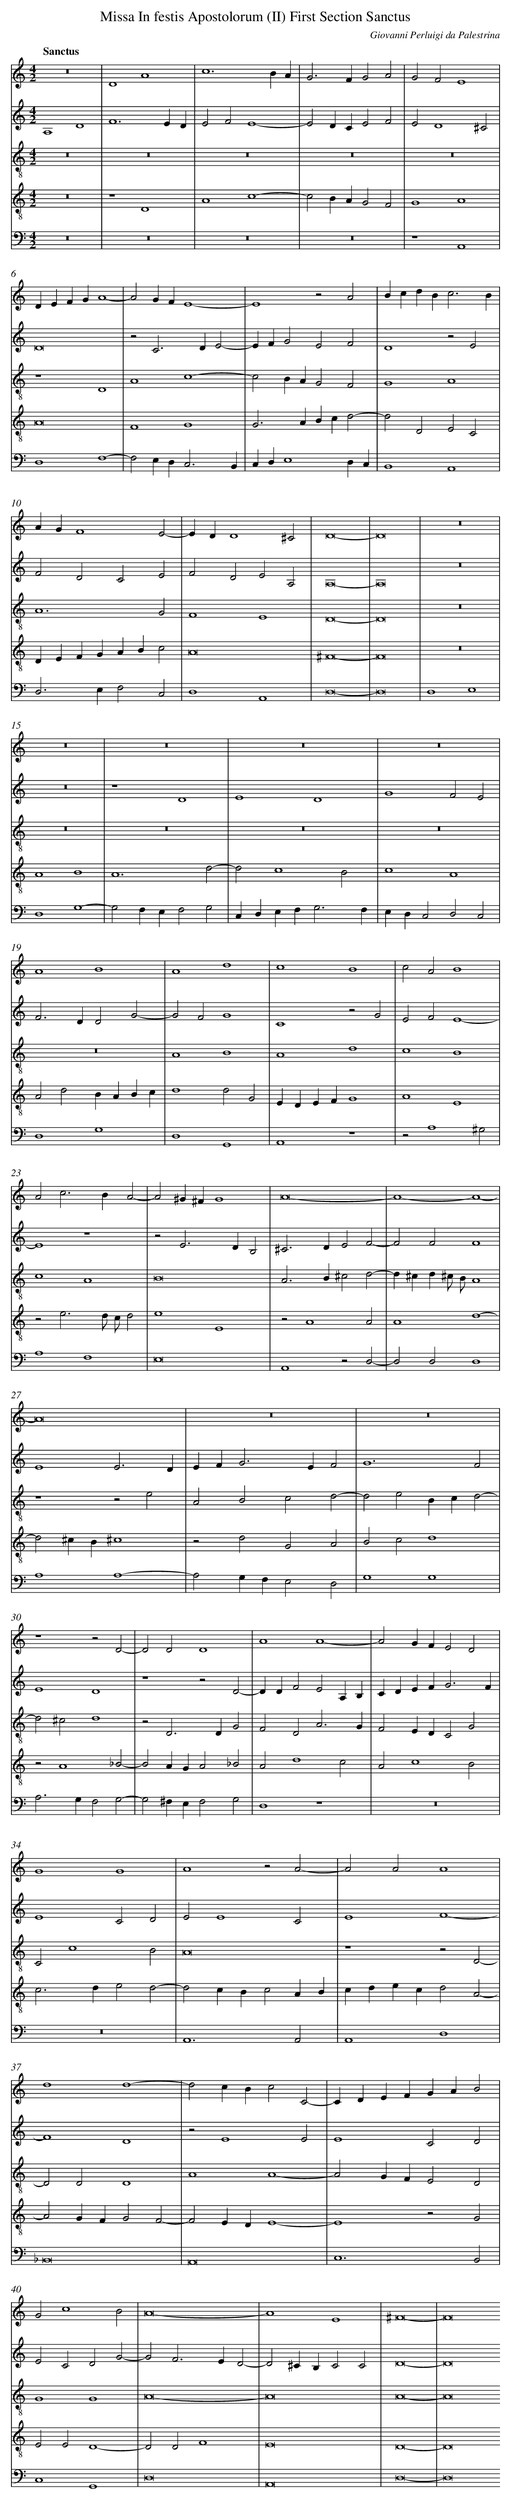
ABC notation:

X:1
T: Missa In festis Apostolorum (II) First Section Sanctus
C: Giovanni Perluigi da Palestrina
L: 1/4
M: 4/2
Q: "Sanctus"
V: 1 clef=treble
V: 2 clef=treble
V: 3 clef=treble-8
V: 4 clef=treble-8
V: 5 clef=bass
K: C
[V:1] z8 |
[V:2] A,4D4 |
[V:3] z8 |
[V:4] z8 |
[V:5] z8 |
[V:1] D4A4 |
[V:2] F6ED |
[V:3] z8 |
[V:4] z4D4 |
[V:5] z8 |
[V:1] c6BA |
[V:2] E2F2E4- |
[V:3] z8 |
[V:4] A4c4- |
[V:5] z8 |
[V:1] G2>F2G2A2 |
[V:2] E2DCE2F2 |
[V:3] z8 |
[V:4] c2BAG2F2 |
[V:5] z8 |
[V:1] G2F2E4 |
[V:2] E2D4^C2 |
[V:3] z8 |
[V:4] G4A4 |
[V:5] z4A,,4 |
[V:1] DEFGA4- |
[V:2] D8 |
[V:3] z4D4 |
[V:4] A8 |
[V:5] D,4F,4- |
[V:1] A2GFE4- |
[V:2] z2C2>D2E2- |
[V:3] A4c4- |
[V:4] F4G4 |
[V:5] F,2E,D,2<C,2B,, |
[V:1] E4z2A2 |
[V:2] EFG2E2F2 |
[V:3] c2BAG2F2 |
[V:4] G2>A2Bcd2- |
[V:5] C,D,E,4D,C, |
[V:1] BcdB2<c2B |
[V:2] D4z2E2 |
[V:3] G4A4 |
[V:4] d2D2E2C2 |
[V:5] B,,4A,,4 |
[V:1] AGF4E2- |
[V:2] F2D2C2E2 |
[V:3] A6G2 |
[V:4] DEFGABc2 |
[V:5] D,2>E,2F,2C,2 |
[V:1] EDD4^C2 |
[V:2] F2D2E2A,2 |
[V:3] F4E4 |
[V:4] A8 |
[V:5] D,4A,,4 |
[V:1] D8- |
[V:2] A,8- |
[V:3] D8- |
[V:4] ^F8- |
[V:5] D,8- |
[V:1] D8 |
[V:2] A,8 |
[V:3] D8 |
[V:4] F8 |
[V:5] D,8 |
[V:1] z8 |
[V:2] z8 |
[V:3] z8 |
[V:4] z8 |
[V:5] D,4E,4 |
[V:1] z8 |
[V:2] z8 |
[V:3] z8 |
[V:4] A4B4 |
[V:5] D,4G,4- |
[V:1] z8 |
[V:2] z4D4 |
[V:3] z8 |
[V:4] A6d2- |
[V:5] G,2F,E,F,2G,2 |
[V:1] z8 |
[V:2] E4D4 |
[V:3] z8 |
[V:4] d2c4B2 |
[V:5] C,D,E,F,2<G,2F, |
[V:1] z8 |
[V:2] G4F2E2 |
[V:3] z8 |
[V:4] c4A4 |
[V:5] E,D,C,2D,2C,2 |
[V:1] A4B4 |
[V:2] F2>D2D2G2- |
[V:3] z8 |
[V:4] A2d2BABc |
[V:5] D,4G,4 |
[V:1] A4d4 |
[V:2] G2F2G4 |
[V:3] A4B4 |
[V:4] d4d2G2 |
[V:5] D,4G,,4 |
[V:1] c4B4 |
[V:2] C4z2G2 |
[V:3] A4d4 |
[V:4] EDEFG4 |
[V:5] A,,4z4 |
[V:1] c2A2B4 |
[V:2] E2F2E4- |
[V:3] c4B4 |
[V:4] A4E4 |
[V:5] z2A,4^G,2 |
[V:1] A2c2>B2A2- |
[V:2] E4z4 |
[V:3] c4A4 |
[V:4] z2e3d/ c/d2 |
[V:5] A,4F,4 |
[V:1] A2^G^FG4 |
[V:2] z2E2>D2B,2 |
[V:3] B8 |
[V:4] e4E4 |
[V:5] E,8 |
[V:1] A8- |
[V:2] ^C2>D2E2F2- |
[V:3] A2>B2^c2d2- |
[V:4] z2A4A2 |
[V:5] A,,4z2D,2- |
[V:1] A4-A4- |
[V:2] F2F2F4 |
[V:3] d^cd^c/ B/A4 |
[V:4] A4d4- |
[V:5] D,2D,2D,4 |
[V:1] A8 |
[V:2] E4E3D |
[V:3] z4z2e2 |
[V:4] d2^cB^c4 |
[V:5] A,4A,4- |
[V:1] z8 |
[V:2] EF2<G2EF2 |
[V:3] A2B2c2d2- |
[V:4] z2d2G2A2 |
[V:5] A,2G,F,E,2D,2 |
[V:1] z8 |
[V:2] G6F2 |
[V:3] d2e2Bcd2- |
[V:4] B2c2d4 |
[V:5] G,4G,4 |
[V:1] z4z2D2- |
[V:2] E4D4 |
[V:3] d2^c2d4 |
[V:4] z2A4_B2- |
[V:5] A,2>G,2F,2G,2- |
[V:1] D2D2D4 |
[V:2] z4z2D2- |
[V:3] z2D2>D2G2 |
[V:4] B2AGA2_B2 |
[V:5] G,2^F,E,F,2G,2 |
[V:1] A4A4- |
[V:2] DDF2E2A,B, |
[V:3] F2D2A3G |
[V:4] A2d4c2 |
[V:5] D,4z4 |
[V:1] A2GFE2D2 |
[V:2] CDEF2<G2F |
[V:3] F2EDC2G2 |
[V:4] A2c4B2 |
[V:5] z8 |
[V:1] G4G4 |
[V:2] E4C2D2 |
[V:3] C2c4B2 |
[V:4] c2>d2e2d2- |
[V:5] z8 |
[V:1] A4z2A2- |
[V:2] E2E4C2 |
[V:3] A8 |
[V:4] d2cBc2AB |
[V:5] A,,6A,,2 |
[V:1] A2A2A4 |
[V:2] E4F4- |
[V:3] z4z2D2- |
[V:4] cdecd2A2- |
[V:5] A,,4D,4 |
[V:1] d4d4- |
[V:2] F4D4 |
[V:3] D2D2D4 |
[V:4] A2GFG2F2- |
[V:5] _B,,8 |
[V:1] d2cBc2C2- |
[V:2] z2E4E2 |
[V:3] A4A4- |
[V:4] F2EDE4- |
[V:5] A,,8 |
[V:1] CDEFGAB2 |
[V:2] E4C2D2 |
[V:3] A2GFE2D2 |
[V:4] E4z2G2 |
[V:5] C,6B,,2 |
[V:1] G2c4B2 |
[V:2] E2C2D2G2- |
[V:3] G4G4 |
[V:4] E2E2D4- |
[V:5] C,4G,,4 |
[V:1] A8- |
[V:2] G2F2>E2D2- |
[V:3] A8- |
[V:4] D2D2F4 |
[V:5] D,8 |
[V:1] A4E4 |
[V:2] D2^CB,C2C2 |
[V:3] A8 |
[V:4] E8 |
[V:5] A,,8 |
[V:1] ^F8- |
[V:2] D8- |
[V:3] A8- |
[V:4] D8- |
[V:5] D,8- |
[V:1] F8
[V:2] D8
[V:3] A8
[V:4] D8
[V:5] D,8
